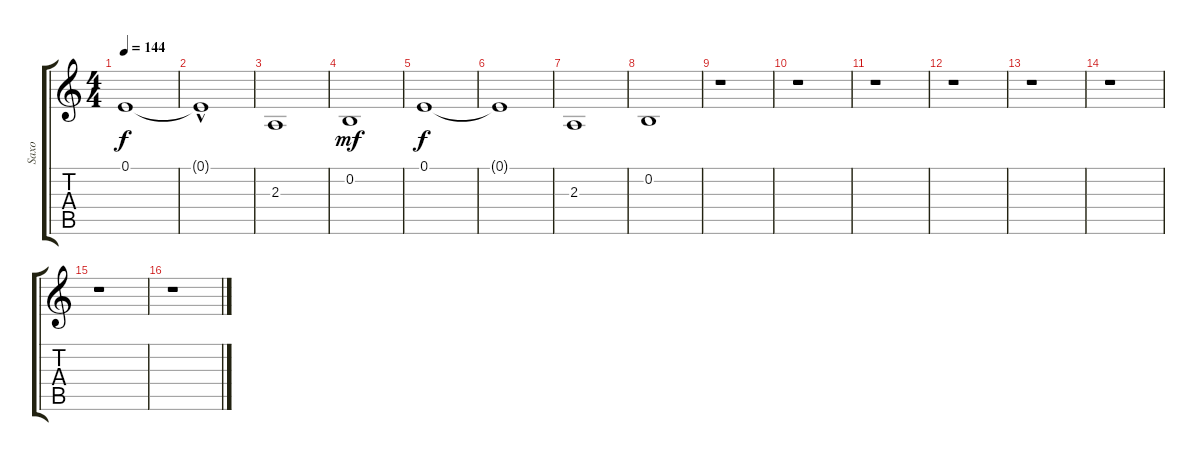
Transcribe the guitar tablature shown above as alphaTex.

\track ("Saxo" "Saxo") {instrument tenorsax}
\staff {score tabs}
\tuning (E4 B3 G3 D3 A2 E2) {hide}
\ts (4 4)
\tempo 144
\clef g2
\ks c
0.1.1{dy f} |
0.1{hac t}.1 |
2.3.1 |
0.2.1{dy mf} |
0.1.1{dy f} |
0.1{t}.1 |
2.3.1 |
0.2.1 |
r.1 |
r.1 |
r.1 |
r.1 |
r.1 |
r.1 |
r.1 |
r.1
